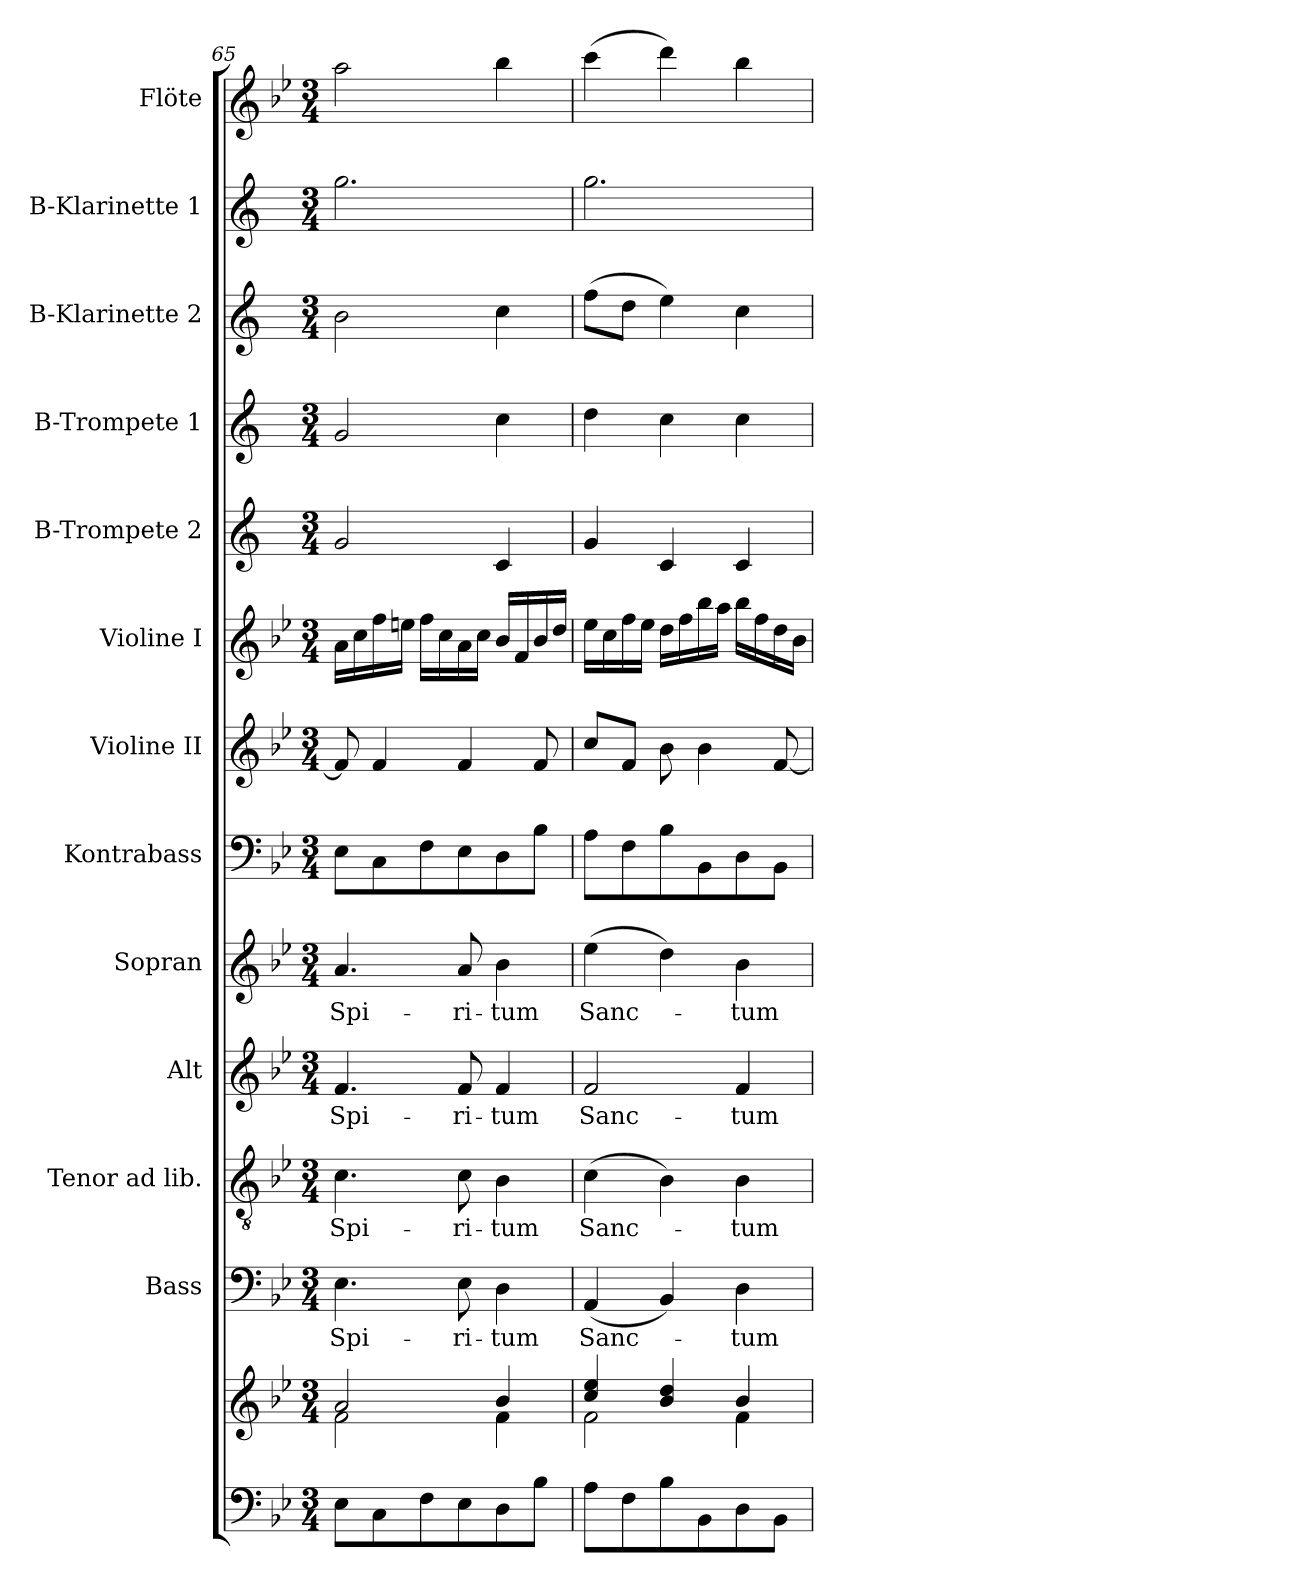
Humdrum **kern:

**kern	**kern	**kern	**text	**kern	**text	**kern	**text	**kern	**text	**kern	**kern	**kern	**kern	**kern	**kern	**kern	**kern
*part13	*part13	*part12	*part12	*part11	*part11	*part10	*part10	*part9	*part9	*part8	*part7	*part6	*part5	*part4	*part3	*part2	*part1
*staff14	*staff13	*staff12	*staff12	*staff11	*staff11	*staff10	*staff10	*staff9	*staff9	*staff8	*staff7	*staff6	*staff5	*staff4	*staff3	*staff2	*staff1
*	*	*I"Bass	*	*I"Tenor ad lib.	*	*I"Alt	*	*I"Sopran	*	*I"Kontrabass	*I"Violine II	*I"Violine I	*I"B-Trompete 2	*I"B-Trompete 1	*I"B-Klarinette 2	*I"B-Klarinette 1	*I"Flöte
*	*	*I'B.	*	*I'T.	*	*I'A.	*	*I'S.	*	*I'Kb.	*I'Vl. II	*I'Vl. I	*I'B Trp. 2	*I'B Trp. 1	*I'B Kl. 2	*I'B Kl. 1	*I'Fl.
!!LO:PB:g=z
*clefF4	*clefG2	*clefF4	*	*clefGv2	*	*clefG2	*	*clefG2	*	*clefF4	*clefG2	*clefG2	*clefG2	*clefG2	*clefG2	*clefG2	*clefG2
*	*	*	*	*	*	*	*	*	*	*ITrd7c12	*	*	*ITrd1c2	*ITrd1c2	*ITrd1c2	*ITrd1c2	*
*k[b-e-]	*k[b-e-]	*k[b-e-]	*	*k[b-e-]	*	*k[b-e-]	*	*k[b-e-]	*	*k[b-e-]	*k[b-e-]	*k[b-e-]	*k[b-e-]	*k[b-e-]	*k[b-e-]	*k[b-e-]	*k[b-e-]
*B-:	*B-:	*B-:	*	*B-:	*	*B-:	*	*B-:	*	*B-:	*B-:	*B-:	*B-:	*B-:	*B-:	*B-:	*B-:
*M3/4	*M3/4	*M3/4	*	*M3/4	*	*M3/4	*	*M3/4	*	*M3/4	*M3/4	*M3/4	*M3/4	*M3/4	*M3/4	*M3/4	*M3/4
=65	=65	=65	=65	=65	=65	=65	=65	=65	=65	=65	=65	=65	=65	=65	=65	=65	=65
*	*^	*	*	*	*	*	*	*	*	*	*	*	*	*	*	*	*
!	!	!	!	!LO:LY:b	!	!LO:LY:b	!	!LO:LY:b	!	!LO:LY:b	!	!	!	!	!	!	!	!
8E-\L	2a/	2f\	4.E-\	Spi-	4.c\	Spi-	4.f/	Spi-	4.a/	Spi-	8EE-\L	8f/]	16a\LL	2f/	2f/	2a\	2.ff\	2aa\
.	.	.	.	.	.	.	.	.	.	.	.	.	16cc\	.	.	.	.	.
8C\	.	.	.	.	.	.	.	.	.	.	8CC\	4f/	16ff\	.	.	.	.	.
.	.	.	.	.	.	.	.	.	.	.	.	.	16een\JJ	.	.	.	.	.
8F\	.	.	.	.	.	.	.	.	.	.	8FF\	.	16ff\LL	.	.	.	.	.
.	.	.	.	.	.	.	.	.	.	.	.	.	16cc\	.	.	.	.	.
!	!	!	!	!LO:LY:b	!	!LO:LY:b	!	!LO:LY:b	!	!LO:LY:b	!	!	!	!	!	!	!	!
8E-\	.	.	8E-\	-ri-	8c\	-ri-	8f/	-ri-	8a/	-ri-	8EE-\	4f/	16a\	.	.	.	.	.
.	.	.	.	.	.	.	.	.	.	.	.	.	16cc\JJ	.	.	.	.	.
!	!	!	!	!LO:LY:b	!	!LO:LY:b	!	!LO:LY:b	!	!LO:LY:b	!	!	!	!	!	!	!	!
8D\	4b-/	4f\	4D\	-tum	4B-\	-tum	4f/	-tum	4b-\	-tum	8DD\	.	16b-/LL	4B-/	4b-\	4b-\	.	4bb-\
.	.	.	.	.	.	.	.	.	.	.	.	.	16f/	.	.	.	.	.
8B-\J	.	.	.	.	.	.	.	.	.	.	8BB-\J	8f/	16b-/	.	.	.	.	.
.	.	.	.	.	.	.	.	.	.	.	.	.	16dd/JJ	.	.	.	.	.
=66	=66	=66	=66	=66	=66	=66	=66	=66	=66	=66	=66	=66	=66	=66	=66	=66	=66	=66
!	!	!	!	!LO:LY:b	!	!LO:LY:b	!	!LO:LY:b	!	!LO:LY:b	!	!	!	!	!	!	!	!
8A\L	4cc/ 4ee-/	2f\	(<4AA/	Sanc-	(>4c\	Sanc-	2f/	Sanc-	(>4ee-\	Sanc-	8AA\L	8cc/L	16ee-\LL	4f/	4cc\	(>8ee-\L	2.ff\	(>4ccc\
.	.	.	.	.	.	.	.	.	.	.	.	.	16cc\	.	.	.	.	.
8F\	.	.	.	.	.	.	.	.	.	.	8FF\	8f/J	16ff\	.	.	8cc\J	.	.
.	.	.	.	.	.	.	.	.	.	.	.	.	16ee-\JJ	.	.	.	.	.
8B-\	4b-/ 4dd/	.	4BB-/)	.	4B-\)	.	.	.	4dd\)	.	8BB-\	8b-\	16dd\LL	4B-/	4b-\	4dd\)	.	4ddd\)
.	.	.	.	.	.	.	.	.	.	.	.	.	16ff\	.	.	.	.	.
8BB-\	.	.	.	.	.	.	.	.	.	.	8BBB-\	4b-\	16bb-\	.	.	.	.	.
.	.	.	.	.	.	.	.	.	.	.	.	.	16aa\JJ	.	.	.	.	.
!	!	!	!	!LO:LY:b	!	!LO:LY:b	!	!LO:LY:b	!	!LO:LY:b	!	!	!	!	!	!	!	!
8D\	4b-/	4f\	4D\	-tum	4B-\	-tum	4f/	-tum	4b-\	-tum	8DD\	.	16bb-\LL	4B-/	4b-\	4b-\	.	4bb-\
.	.	.	.	.	.	.	.	.	.	.	.	.	16ff\	.	.	.	.	.
8BB-\J	.	.	.	.	.	.	.	.	.	.	8BBB-\J	[8f/	16dd\	.	.	.	.	.
.	.	.	.	.	.	.	.	.	.	.	.	.	16b-\JJ	.	.	.	.	.
*	*v	*v	*	*	*	*	*	*	*	*	*	*	*	*	*	*	*	*
=	=	=	=	=	=	=	=	=	=	=	=	=	=	=	=	=	=
*-	*-	*-	*-	*-	*-	*-	*-	*-	*-	*-	*-	*-	*-	*-	*-	*-	*-
